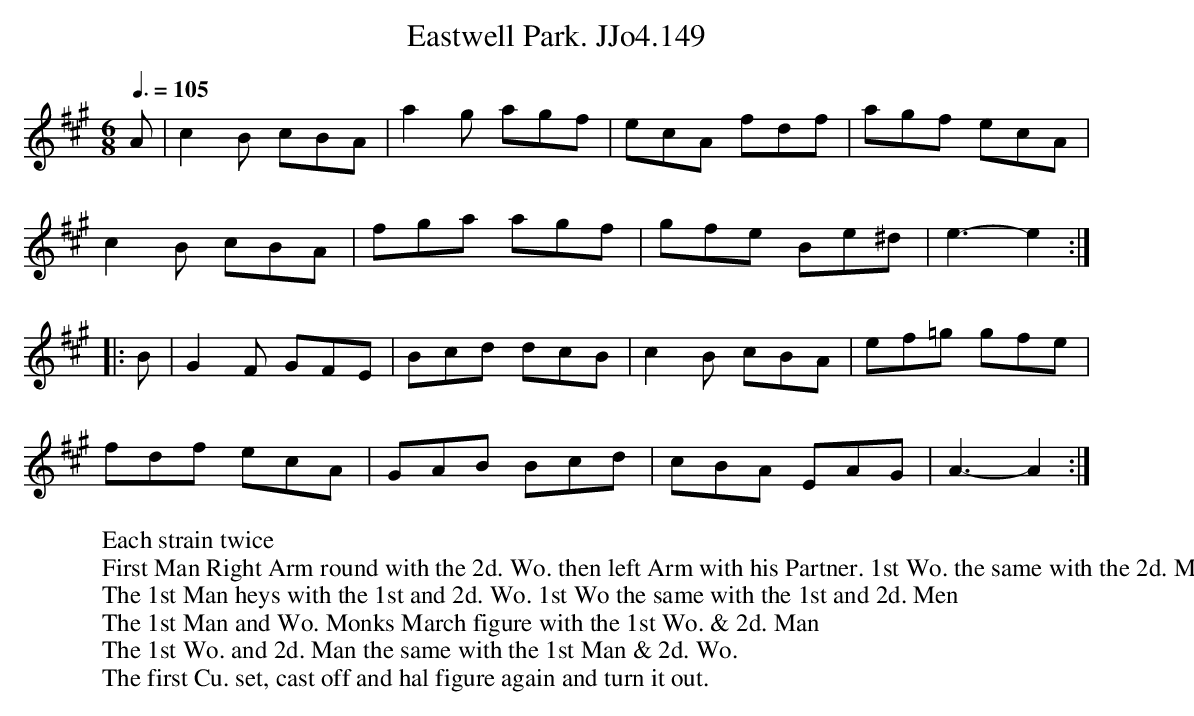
X:1
T:Eastwell Park. JJo4.149
M:6/8
Q:3/8=105
L:1/8
K:A
A | c2B cBA | a2g agf | ecA fdf | agf ecA |
c2B cBA | fga agf | gfe Be^d | e3-e2 :|
|: B |G2F GFE | Bcd dcB | c2B cBA | ef=g gfe |
fdf ecA | GAB Bcd | cBA EAG | A3-A2 :|
W:Each strain twice
W:First Man Right Arm round with the 2d. Wo. then left Arm with his Partner. 1st Wo. the same with the 2d. Man.
W:The 1st Man heys with the 1st and 2d. Wo. 1st Wo the same with the 1st and 2d. Men
W:The 1st Man and Wo. Monks March figure with the 1st Wo. & 2d. Man
W:The 1st Wo. and 2d. Man the same with the 1st Man & 2d. Wo.
W:The first Cu. set, cast off and hal figure again and turn it out.
